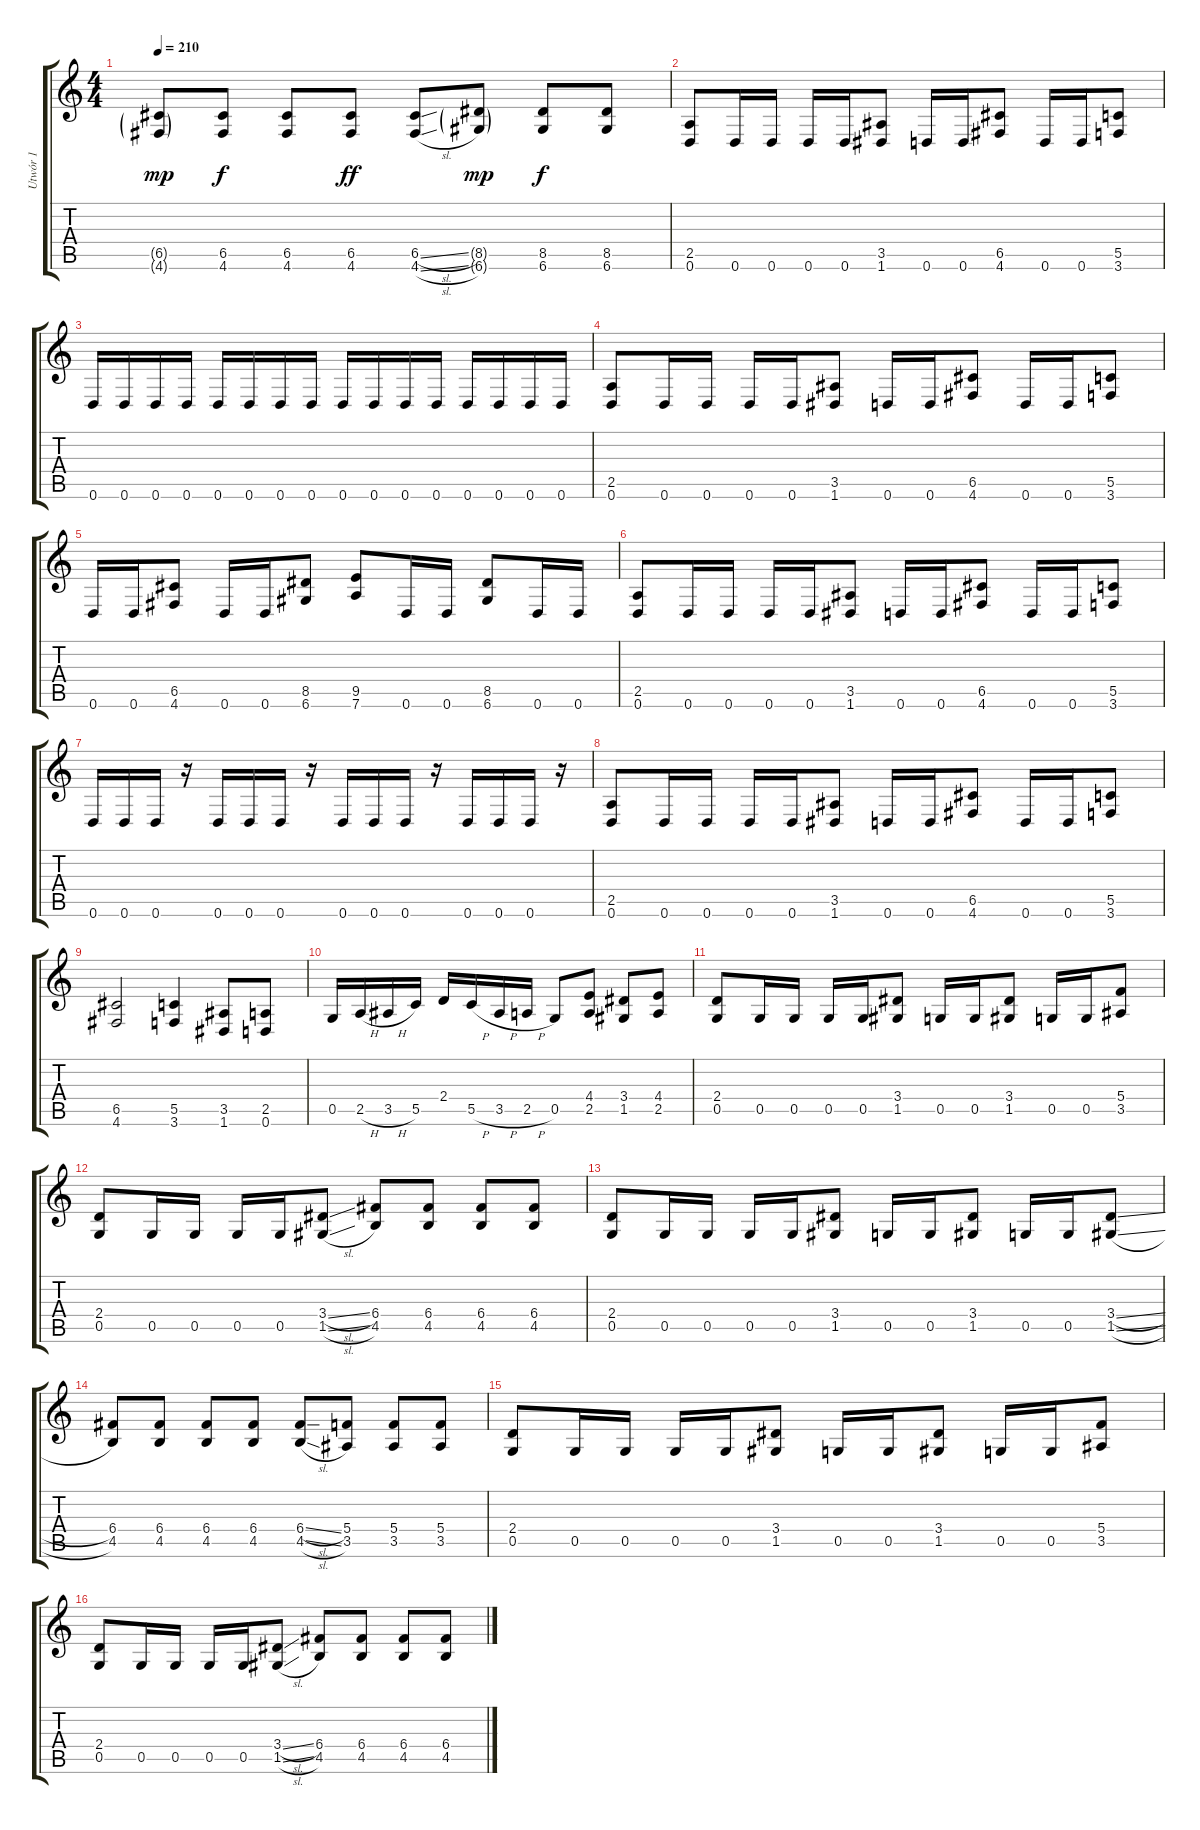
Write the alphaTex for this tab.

\track ("Utwór 1" "Utwór 1") {instrument distortionguitar}
\staff {score tabs}
\tuning (D4 A3 F3 C3 G2 D2) {hide}
\ts (4 4)
\tempo 210
\clef g2
\ks c
(6.5{g} 4.6{g}).8{dy mp} (6.5 4.6).8{dy f} (6.5 4.6).8 (6.5 4.6).8{dy ff} (6.5{sl} 4.6{sl}).8 (8.5{g} 6.6{g}).8{dy mp} (8.5 6.6).8{dy f} (8.5 6.6).8 |
(2.5 0.6).8 0.6.16 0.6.16 0.6.16 0.6.16 (3.5 1.6).8 0.6.16 0.6.16 (6.5 4.6).8 0.6.16 0.6.16 (5.5 3.6).8 |
0.6.16 0.6.16 0.6.16 0.6.16 0.6.16 0.6.16 0.6.16 0.6.16 0.6.16 0.6.16 0.6.16 0.6.16 0.6.16 0.6.16 0.6.16 0.6.16 |
(2.5 0.6).8 0.6.16 0.6.16 0.6.16 0.6.16 (3.5 1.6).8 0.6.16 0.6.16 (6.5 4.6).8 0.6.16 0.6.16 (5.5 3.6).8 |
0.6.16 0.6.16 (6.5 4.6).8 0.6.16 0.6.16 (8.5 6.6).8 (9.5 7.6).8 0.6.16 0.6.16 (8.5 6.6).8 0.6.16 0.6.16 |
(2.5 0.6).8 0.6.16 0.6.16 0.6.16 0.6.16 (3.5 1.6).8 0.6.16 0.6.16 (6.5 4.6).8 0.6.16 0.6.16 (5.5 3.6).8 |
0.6.16 0.6.16 0.6.16 r.16 0.6.16 0.6.16 0.6.16 r.16 0.6.16 0.6.16 0.6.16 r.16 0.6.16 0.6.16 0.6.16 r.16 |
(2.5 0.6).8 0.6.16 0.6.16 0.6.16 0.6.16 (3.5 1.6).8 0.6.16 0.6.16 (6.5 4.6).8 0.6.16 0.6.16 (5.5 3.6).8 |
(6.5 4.6).2 (5.5 3.6).4 (3.5 1.6).8 (2.5 0.6).8 |
0.5.16 2.5{h}.16 3.5{h}.16 5.5.16 2.4.16 5.5{h}.16 3.5{h}.16 2.5{h}.16 0.5.8 (4.4 2.5).8 (3.4 1.5).8 (4.4 2.5).8 |
(2.4 0.5).8 0.5.16 0.5.16 0.5.16 0.5.16 (3.4 1.5).8 0.5.16 0.5.16 (3.4 1.5).8 0.5.16 0.5.16 (5.4 3.5).8 |
(2.4 0.5).8 0.5.16 0.5.16 0.5.16 0.5.16 (3.4{sl} 1.5{sl}).8 (6.4 4.5).8 (6.4 4.5).8 (6.4 4.5).8 (6.4 4.5).8 |
(2.4 0.5).8 0.5.16 0.5.16 0.5.16 0.5.16 (3.4 1.5).8 0.5.16 0.5.16 (3.4 1.5).8 0.5.16 0.5.16 (3.4{sl} 1.5{sl}).8 |
(6.4 4.5).8 (6.4 4.5).8 (6.4 4.5).8 (6.4 4.5).8 (6.4{sl} 4.5{sl}).8 (5.4 3.5).8 (5.4 3.5).8 (5.4 3.5).8 |
(2.4 0.5).8 0.5.16 0.5.16 0.5.16 0.5.16 (3.4 1.5).8 0.5.16 0.5.16 (3.4 1.5).8 0.5.16 0.5.16 (5.4 3.5).8 |
(2.4 0.5).8 0.5.16 0.5.16 0.5.16 0.5.16 (3.4{sl} 1.5{sl}).8 (6.4 4.5).8 (6.4 4.5).8 (6.4 4.5).8 (6.4 4.5).8
